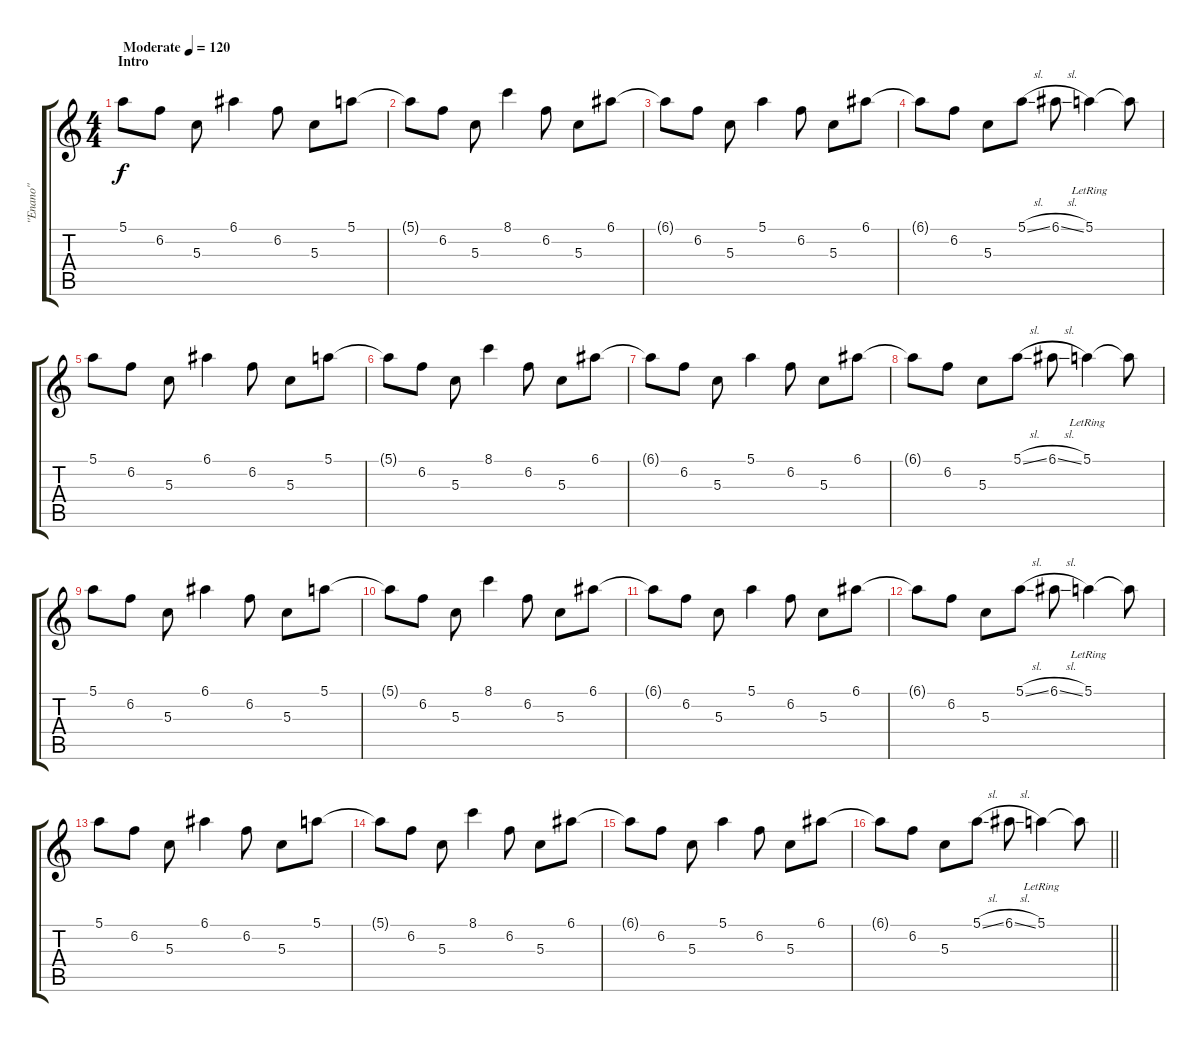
\track ("''Enano''" "''Enano''") {instrument electricguitarclean}
\staff {score tabs}
\tuning (E4 B3 G3 D3 A2 E2) {hide}
\ts (4 4)
\section ("" "Intro")
\tempo (120 "Moderate")
\clef g2
\ks c
5.1.8{dy f instrument electricguitarclean} 6.2.8 5.3.8 6.1.4 6.2.8 5.3.8 5.1.8 |
5.1{t}.8 6.2.8 5.3.8 8.1.4 6.2.8 5.3.8 6.1.8 |
6.1{t}.8 6.2.8 5.3.8 5.1.4 6.2.8 5.3.8 6.1.8 |
6.1{t}.8 6.2.8 5.3.8 5.1{sl}.8 6.1{sl}.8 5.1{lr}.4 5.1{t}.8 |
5.1.8 6.2.8 5.3.8 6.1.4 6.2.8 5.3.8 5.1.8 |
5.1{t}.8 6.2.8 5.3.8 8.1.4 6.2.8 5.3.8 6.1.8 |
6.1{t}.8 6.2.8 5.3.8 5.1.4 6.2.8 5.3.8 6.1.8 |
6.1{t}.8 6.2.8 5.3.8 5.1{sl}.8 6.1{sl}.8 5.1{lr}.4 5.1{t}.8 |
5.1.8 6.2.8 5.3.8 6.1.4 6.2.8 5.3.8 5.1.8 |
5.1{t}.8 6.2.8 5.3.8 8.1.4 6.2.8 5.3.8 6.1.8 |
6.1{t}.8 6.2.8 5.3.8 5.1.4 6.2.8 5.3.8 6.1.8 |
6.1{t}.8 6.2.8 5.3.8 5.1{sl}.8 6.1{sl}.8 5.1{lr}.4 5.1{t}.8 |
5.1.8 6.2.8 5.3.8 6.1.4 6.2.8 5.3.8 5.1.8 |
5.1{t}.8 6.2.8 5.3.8 8.1.4 6.2.8 5.3.8 6.1.8 |
6.1{t}.8 6.2.8 5.3.8 5.1.4 6.2.8 5.3.8 6.1.8 |
\barLineRight lightlight
6.1{t}.8 6.2.8 5.3.8 5.1{sl}.8 6.1{sl}.8 5.1{lr}.4 5.1{t}.8
